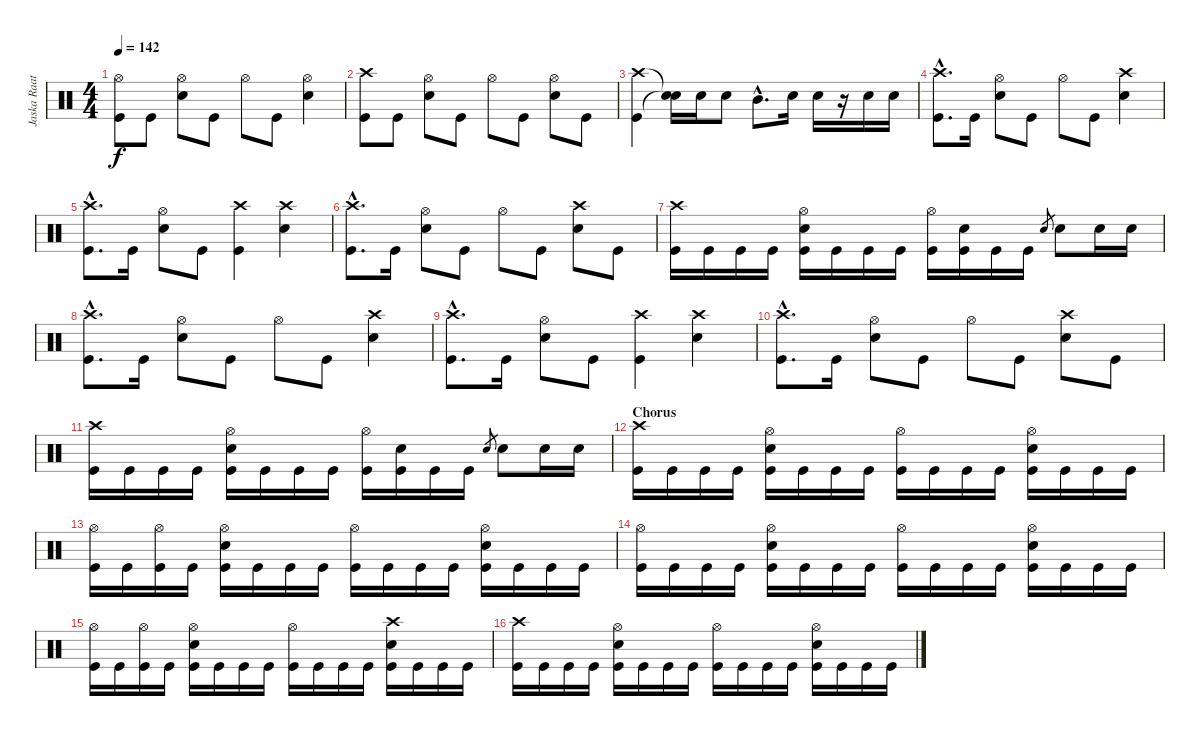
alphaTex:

\track ("Jaska Raatikainen" "Jaska Raat") {instrument percussion}
\staff {score}
\articulation defaults
\ts (4 4)
\tempo 142
\clef neutral
\ks c
("Hi-Hat (open)" "Kick (hit)").8{dy f} "Kick (hit)".8 ("Hi-Hat (open)" "Snare (hit) 2").8 "Kick (hit)".8 "Hi-Hat (open)".8 "Kick (hit)".8 ("Hi-Hat (open)" "Snare (hit) 2").4 |
("Crash high (hit)" "Kick (hit)").8 "Kick (hit)".8 ("Hi-Hat (open)" "Snare (hit) 2").8 "Kick (hit)".8 "Hi-Hat (open)".8 "Kick (hit)".8 ("Hi-Hat (open)" "Snare (hit) 2").8 "Kick (hit)".8 |
("Crash high (hit)" "Kick (hit)").4 ("Snare (hit)"{t} "Snare (hit)"{t}).16 "Snare (hit) 2".16 "Snare (hit) 2".8 "Mid Tom (hit)"{hac}.8{d} "Snare (hit) 2".16 "Snare (hit) 2".16 r.16 "Snare (hit) 2".16 "Snare (hit) 2".16 |
("Crash high (hit)"{hac} "Kick (hit)"{hac}).8{d} "Kick (hit)".16 ("Hi-Hat (open)" "Snare (hit) 2").8 "Kick (hit)".8 "Hi-Hat (open)".8 "Kick (hit)".8 ("Crash high (hit)" "Snare (hit) 2").4 |
("Crash high (hit)"{hac} "Kick (hit)"{hac}).8{d} "Kick (hit)".16 ("Hi-Hat (open)" "Snare (hit) 2").8 "Kick (hit)".8 ("Crash high (hit)" "Kick (hit)").4 ("Crash high (hit)" "Snare (hit) 2").4 |
("Crash high (hit)"{hac} "Kick (hit)"{hac}).8{d} "Kick (hit)".16 ("Hi-Hat (open)" "Snare (hit) 2").8 "Kick (hit)".8 "Hi-Hat (open)".8 "Kick (hit)".8 ("Crash high (hit)" "Snare (hit) 2").8 "Kick (hit)".8 |
("Crash high (hit)" "Kick (hit)").16 "Kick (hit)".16 "Kick (hit)".16 "Kick (hit)".16 ("Hi-Hat (open)" "Snare (hit) 2" "Kick (hit)").16 "Kick (hit)".16 "Kick (hit)".16 "Kick (hit)".16 ("Hi-Hat (open)" "Kick (hit)").16 ("Snare (hit) 2" "Kick (hit)").16 "Kick (hit)".16 "Kick (hit)".16 "Snare (hit) 2".8{gr} "Snare (hit) 2".8 "Snare (hit) 2".16 "Snare (hit) 2".16 |
("Crash high (hit)"{hac} "Kick (hit)"{hac}).8{d} "Kick (hit)".16 ("Hi-Hat (open)" "Snare (hit) 2").8 "Kick (hit)".8 "Hi-Hat (open)".8 "Kick (hit)".8 ("Crash high (hit)" "Snare (hit) 2").4 |
("Crash high (hit)"{hac} "Kick (hit)"{hac}).8{d} "Kick (hit)".16 ("Hi-Hat (open)" "Snare (hit) 2").8 "Kick (hit)".8 ("Crash high (hit)" "Kick (hit)").4 ("Crash high (hit)" "Snare (hit) 2").4 |
("Crash high (hit)"{hac} "Kick (hit)"{hac}).8{d} "Kick (hit)".16 ("Hi-Hat (open)" "Snare (hit) 2").8 "Kick (hit)".8 "Hi-Hat (open)".8 "Kick (hit)".8 ("Crash high (hit)" "Snare (hit) 2").8 "Kick (hit)".8 |
("Crash high (hit)" "Kick (hit)").16 "Kick (hit)".16 "Kick (hit)".16 "Kick (hit)".16 ("Hi-Hat (open)" "Snare (hit) 2" "Kick (hit)").16 "Kick (hit)".16 "Kick (hit)".16 "Kick (hit)".16 ("Hi-Hat (open)" "Kick (hit)").16 ("Snare (hit) 2" "Kick (hit)").16 "Kick (hit)".16 "Kick (hit)".16 "Snare (hit) 2".8{gr} "Snare (hit) 2".8 "Snare (hit) 2".16 "Snare (hit) 2".16 |
\section ("" "Chorus")
("Crash high (hit)" "Kick (hit)").16 "Kick (hit)".16 "Kick (hit)".16 "Kick (hit)".16 ("Hi-Hat (open)" "Snare (hit) 2" "Kick (hit)").16 "Kick (hit)".16 "Kick (hit)".16 "Kick (hit)".16 ("Hi-Hat (open)" "Kick (hit)").16 "Kick (hit)".16 "Kick (hit)".16 "Kick (hit)".16 ("Hi-Hat (open)" "Snare (hit) 2" "Kick (hit)").16 "Kick (hit)".16 "Kick (hit)".16 "Kick (hit)".16 |
("Hi-Hat (open)" "Kick (hit)").16 "Kick (hit)".16 ("Hi-Hat (open)" "Kick (hit)").16 "Kick (hit)".16 ("Hi-Hat (open)" "Snare (hit) 2" "Kick (hit)").16 "Kick (hit)".16 "Kick (hit)".16 "Kick (hit)".16 ("Hi-Hat (open)" "Kick (hit)").16 "Kick (hit)".16 "Kick (hit)".16 "Kick (hit)".16 ("Hi-Hat (open)" "Snare (hit) 2" "Kick (hit)").16 "Kick (hit)".16 "Kick (hit)".16 "Kick (hit)".16 |
("Hi-Hat (open)" "Kick (hit)").16 "Kick (hit)".16 "Kick (hit)".16 "Kick (hit)".16 ("Hi-Hat (open)" "Snare (hit) 2" "Kick (hit)").16 "Kick (hit)".16 "Kick (hit)".16 "Kick (hit)".16 ("Hi-Hat (open)" "Kick (hit)").16 "Kick (hit)".16 "Kick (hit)".16 "Kick (hit)".16 ("Hi-Hat (open)" "Snare (hit) 2" "Kick (hit)").16 "Kick (hit)".16 "Kick (hit)".16 "Kick (hit)".16 |
("Hi-Hat (open)" "Kick (hit)").16 "Kick (hit)".16 ("Hi-Hat (open)" "Kick (hit)").16 "Kick (hit)".16 ("Hi-Hat (open)" "Snare (hit) 2" "Kick (hit)").16 "Kick (hit)".16 "Kick (hit)".16 "Kick (hit)".16 ("Hi-Hat (open)" "Kick (hit)").16 "Kick (hit)".16 "Kick (hit)".16 "Kick (hit)".16 ("Crash high (hit)" "Snare (hit) 2" "Kick (hit)").16 "Kick (hit)".16 "Kick (hit)".16 "Kick (hit)".16 |
("Crash high (hit)" "Kick (hit)").16 "Kick (hit)".16 "Kick (hit)".16 "Kick (hit)".16 ("Hi-Hat (open)" "Snare (hit) 2" "Kick (hit)").16 "Kick (hit)".16 "Kick (hit)".16 "Kick (hit)".16 ("Hi-Hat (open)" "Kick (hit)").16 "Kick (hit)".16 "Kick (hit)".16 "Kick (hit)".16 ("Hi-Hat (open)" "Snare (hit) 2" "Kick (hit)").16 "Kick (hit)".16 "Kick (hit)".16 "Kick (hit)".16
